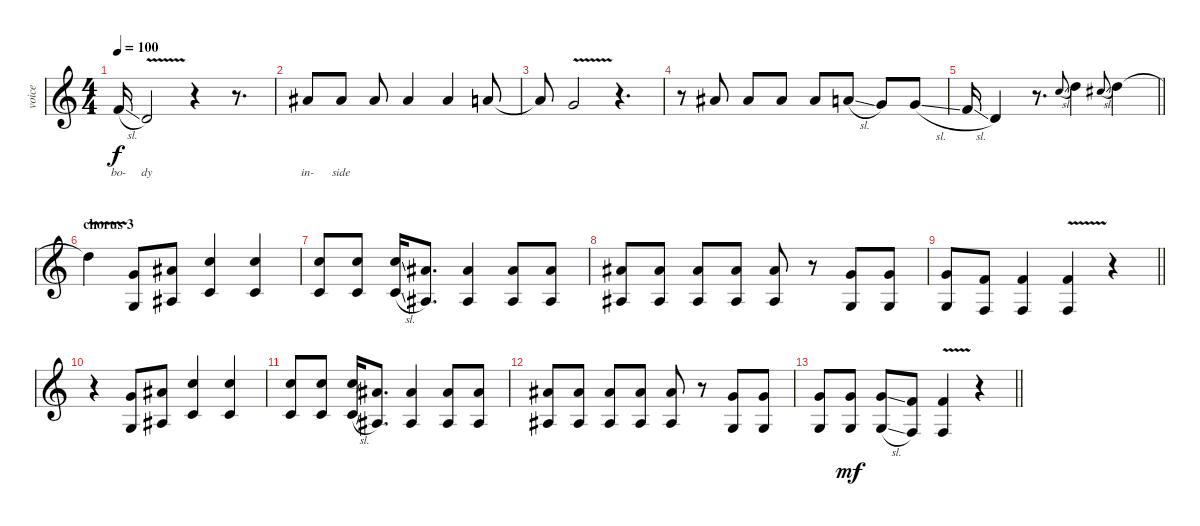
\track ("voice" "voice") {instrument sopranosax}
\staff {score}
\tuning (E4 B3 G3 D3 A2 E2) {hide}
\ts (4 4)
\tempo 100
\clef g2
\ks c
6.2{sl}.16{lyrics (0 "bo-") lyrics (1 "") lyrics (2 "") lyrics (3 "") lyrics (4 "") dy f} 3.2{v}.2{lyrics (0 "dy") lyrics (1 "") lyrics (2 "") lyrics (3 "") lyrics (4 "")} r.4 r.8{d} |
6.1.8{lyrics (0 "in-") lyrics (1 "") lyrics (2 "") lyrics (3 "") lyrics (4 "")} 6.1.8{lyrics (0 "side") lyrics (1 "") lyrics (2 "") lyrics (3 "") lyrics (4 "")} 6.1.8{lyrics (0 "") lyrics (1 "") lyrics (2 "") lyrics (3 "") lyrics (4 "")} 6.1.4{lyrics (0 "") lyrics (1 "") lyrics (2 "") lyrics (3 "") lyrics (4 "")} 6.1.4{lyrics (0 "") lyrics (1 "") lyrics (2 "") lyrics (3 "") lyrics (4 "")} 5.1.8 |
5.1{t}.8 3.1{v}.2 r.4{d} |
r.8 6.1.8 6.1.8 6.1.8 6.1.8 5.1{sl}.8 3.1.8 8.2{sl}.8 |
\barLineRight lightlight
6.2{sl}.16 3.2.4 r.8{d} 8.1{sl}.8{gr onbeat} 10.1.4 9.1{sl}.8{gr onbeat} 10.1.4 |
\section ("" "chorus 3")
10.1{v t}.4 (3.1 0.3).8 (6.1 3.3).8 (8.1 1.2).4 (8.1 1.2).4 |
(8.1 1.2).8 (8.1 1.2).8 (8.1{sl} 5.3{sl}).16 (6.1 3.3).8{d} (6.1 3.3).4 (6.1 3.3).8 (6.1 3.3).8 |
(6.1 3.3).8 (6.1 3.3).8 (6.1 3.3).8 (6.1 3.3).8 (6.1 3.3).8 r.8 (3.1 0.3).8 (3.1 0.3).8 |
\barLineRight lightlight
(3.1 0.3).8 (1.1 3.4).8 (1.1 3.4).4 (1.1{v} 3.4).4 r.4 |
r.4 (3.1 0.3).8 (6.1 3.3).8 (8.1 1.2).4 (8.1 1.2).4 |
(8.1 1.2).8 (8.1 1.2).8 (8.1{sl} 5.3{sl}).16 (6.1 3.3).8{d} (6.1 3.3).4 (6.1 3.3).8 (6.1 3.3).8 |
(6.1 3.3).8 (6.1 3.3).8 (6.1 3.3).8 (6.1 3.3).8 (6.1 3.3).8 r.8 (3.1 0.3).8 (3.1 0.3).8 |
\barLineRight lightlight
(3.1 0.3).8 (3.1 0.3).8{dy mf} (3.1{sl} 5.4{sl}).8 (1.1 3.4).8 (1.1 3.4{v}).4 r.4
